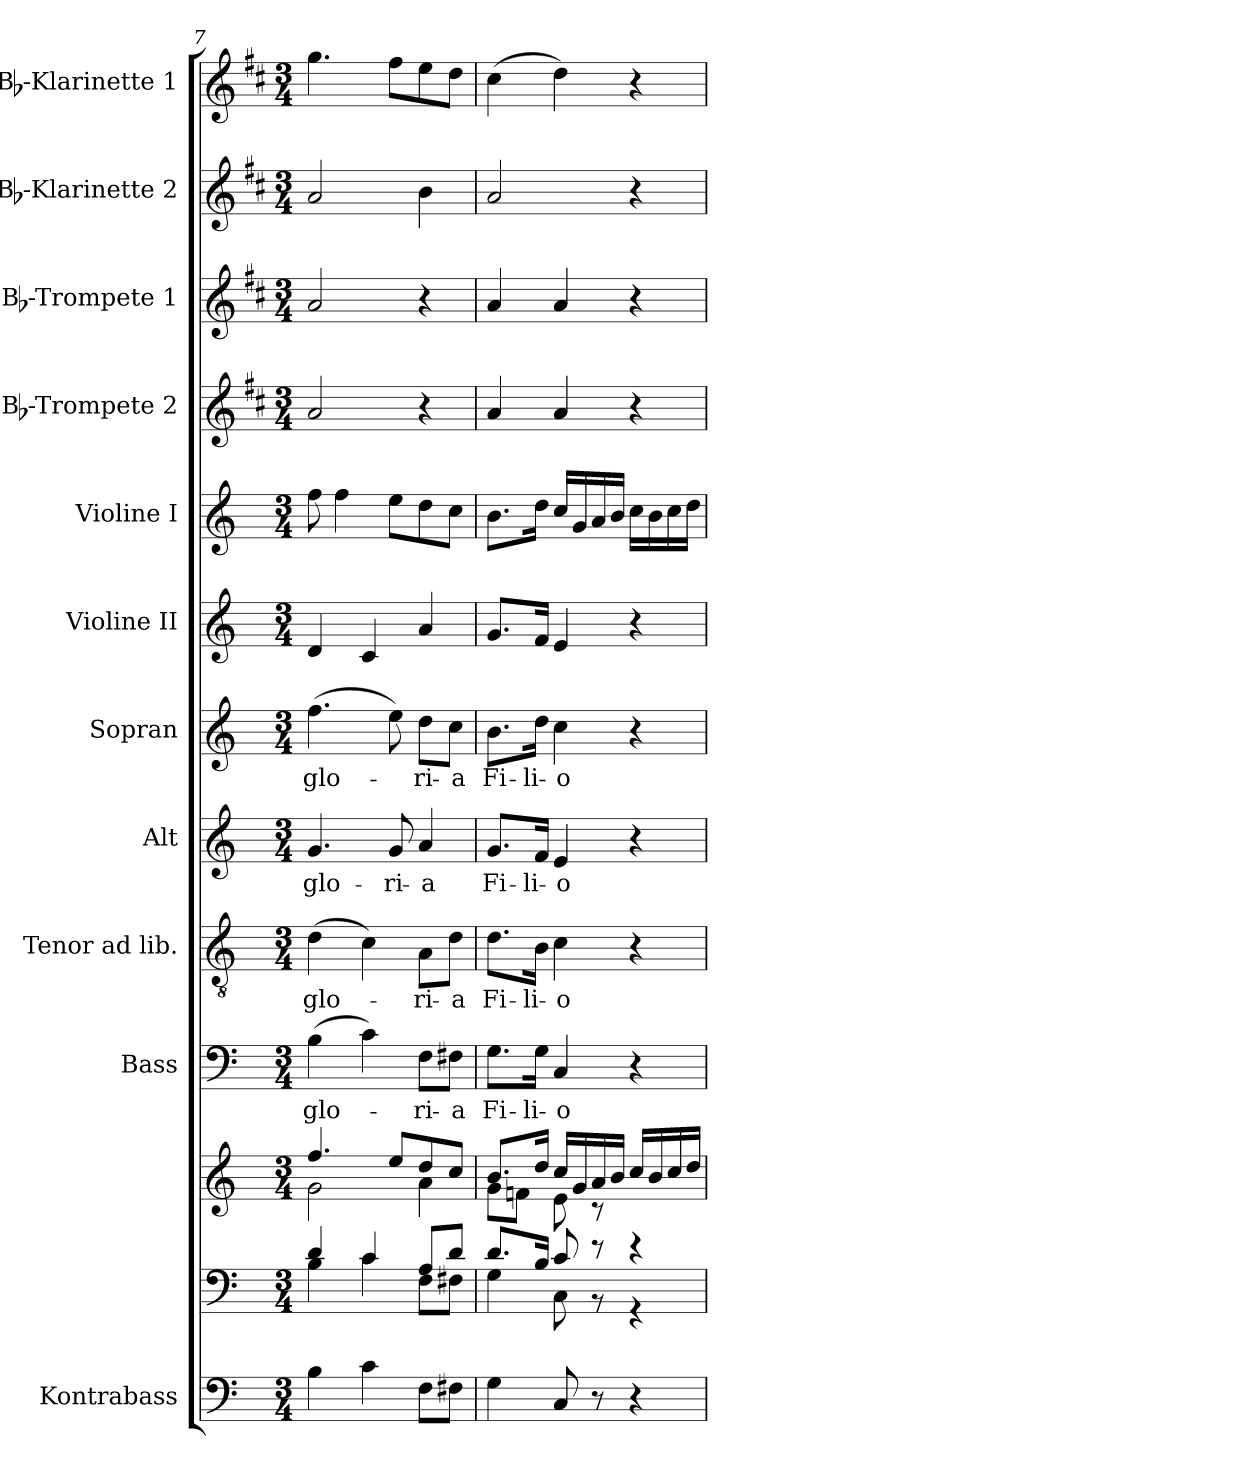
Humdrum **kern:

**kern	**kern	**kern	**kern	**text	**kern	**text	**kern	**text	**kern	**text	**kern	**kern	**kern	**kern	**kern	**kern
*part12	*part11	*part11	*part10	*part10	*part9	*part9	*part8	*part8	*part7	*part7	*part6	*part5	*part4	*part3	*part2	*part1
*staff13	*staff12	*staff11	*staff10	*staff10	*staff9	*staff9	*staff8	*staff8	*staff7	*staff7	*staff6	*staff5	*staff4	*staff3	*staff2	*staff1
*I"Kontrabass	*	*	*I"Bass	*	*I"Tenor ad lib.	*	*I"Alt	*	*I"Sopran	*	*I"Violine II	*I"Violine I	*I"Bb-Trompete 2	*I"Bb-Trompete 1	*I"Bb-Klarinette 2	*I"Bb-Klarinette 1
*I'Kb.	*	*	*I'B.	*	*I'T.	*	*I'A.	*	*I'S.	*	*I'Vl. II	*I'Vl. I	*I'Bb Trp. 2	*I'Bb Trp. 1	*I'Bb Kl. 2	*I'Bb Kl. 1
*clefF4	*clefF4	*clefG2	*clefF4	*	*clefGv2	*	*clefG2	*	*clefG2	*	*clefG2	*clefG2	*clefG2	*clefG2	*clefG2	*clefG2
*ITrd7c12	*	*	*	*	*	*	*	*	*	*	*	*	*ITrd1c2	*ITrd1c2	*ITrd1c2	*ITrd1c2
*k[]	*k[]	*k[]	*k[]	*	*k[]	*	*k[]	*	*k[]	*	*k[]	*k[]	*k[]	*k[]	*k[]	*k[]
*C:	*C:	*C:	*C:	*	*C:	*	*C:	*	*C:	*	*C:	*C:	*C:	*C:	*C:	*C:
*M3/4	*M3/4	*M3/4	*M3/4	*	*M3/4	*	*M3/4	*	*M3/4	*	*M3/4	*M3/4	*M3/4	*M3/4	*M3/4	*M3/4
=7	=7	=7	=7	=7	=7	=7	=7	=7	=7	=7	=7	=7	=7	=7	=7	=7
*	*^	*^	*	*	*	*	*	*	*	*	*	*	*	*	*	*
!	!	!	!	!	!	!LO:LY:b	!	!LO:LY:b	!	!LO:LY:b	!	!LO:LY:b	!	!	!	!	!	!
4BB\	4d/	4B\	4.ff/	2g\	(>4B\	glo-	(>4d\	glo-	4.g/	glo-	(>4.ff\	glo-	4d/	8ff\	2g/	2g/	2g/	4.ff\
.	.	.	.	.	.	.	.	.	.	.	.	.	.	4ff\	.	.	.	.
4C\	4c/	4c\	.	.	4c\)	.	4c\)	.	.	.	.	.	4c/	.	.	.	.	.
!	!	!	!	!	!	!	!	!	!	!LO:LY:b	!	!	!	!	!	!	!	!
.	.	.	8ee/L	.	.	.	.	.	8g/	-ri-	8ee\)	.	.	8ee\L	.	.	.	8ee\L
!	!	!	!	!	!	!LO:LY:b	!	!LO:LY:b	!	!LO:LY:b	!	!LO:LY:b	!	!	!	!	!	!
8FF\L	8A/L	8F\L	8dd/	4a\	8F\L	-ri-	8A\L	-ri-	4a/	-a	8dd\L	-ri-	4a/	8dd\	4r	4r	4a\	8dd\
!	!	!	!	!	!	!LO:LY:b	!	!LO:LY:b	!	!	!	!LO:LY:b	!	!	!	!	!	!
8FF#X\J	8d/J	8F#X\J	8cc/J	.	8F#X\J	-a	8d\J	-a	.	.	8cc\J	-a	.	8cc\J	.	.	.	8cc\J
=8	=8	=8	=8	=8	=8	=8	=8	=8	=8	=8	=8	=8	=8	=8	=8	=8	=8	=8
!	!	!	!	!	!	!LO:LY:b	!	!LO:LY:b	!	!LO:LY:b	!	!LO:LY:b	!	!	!	!	!	!
4GG\	8.d/L	4G\	8.b/L	8g\L	8.G\L	Fi-	8.d\L	Fi-	8.g/L	Fi-	8.b\L	Fi-	8.g/L	8.b\L	4g/	4g/	2g/	(>4b\
.	.	.	.	8fn\J	.	.	.	.	.	.	.	.	.	.	.	.	.	.
!	!	!	!	!	!	!LO:LY:b	!	!LO:LY:b	!	!LO:LY:b	!	!LO:LY:b	!	!	!	!	!	!
.	16B/Jk	.	16dd/Jk	.	16G\Jk	-li-	16B\Jk	-li-	16f/Jk	-li-	16dd\Jk	-li-	16f/Jk	16dd\Jk	.	.	.	.
!	!	!	!	!	!	!LO:LY:b	!	!LO:LY:b	!	!LO:LY:b	!	!LO:LY:b	!	!	!	!	!	!
8CC/	8c/	8C\	16cc/LL	8e\	4C/	-o	4c\	-o	4e/	-o	4cc\	-o	4e/	16cc/LL	4g/	4g/	.	4cc\)
.	.	.	16g/	.	.	.	.	.	.	.	.	.	.	16g/	.	.	.	.
8r	8r	8r	16a/	8rc	.	.	.	.	.	.	.	.	.	16a/	.	.	.	.
.	.	.	16b/JJ	.	.	.	.	.	.	.	.	.	.	16b/JJ	.	.	.	.
4r	4r	4r	16cc/LL	4ryy	4r	.	4r	.	4r	.	4r	.	4r	16cc\LL	4r	4r	4r	4r
.	.	.	16b/	.	.	.	.	.	.	.	.	.	.	16b\	.	.	.	.
.	.	.	16cc/	.	.	.	.	.	.	.	.	.	.	16cc\	.	.	.	.
.	.	.	16dd/JJ	.	.	.	.	.	.	.	.	.	.	16dd\JJ	.	.	.	.
*	*v	*v	*	*	*	*	*	*	*	*	*	*	*	*	*	*	*	*
*	*	*v	*v	*	*	*	*	*	*	*	*	*	*	*	*	*	*
=	=	=	=	=	=	=	=	=	=	=	=	=	=	=	=	=
*-	*-	*-	*-	*-	*-	*-	*-	*-	*-	*-	*-	*-	*-	*-	*-	*-
